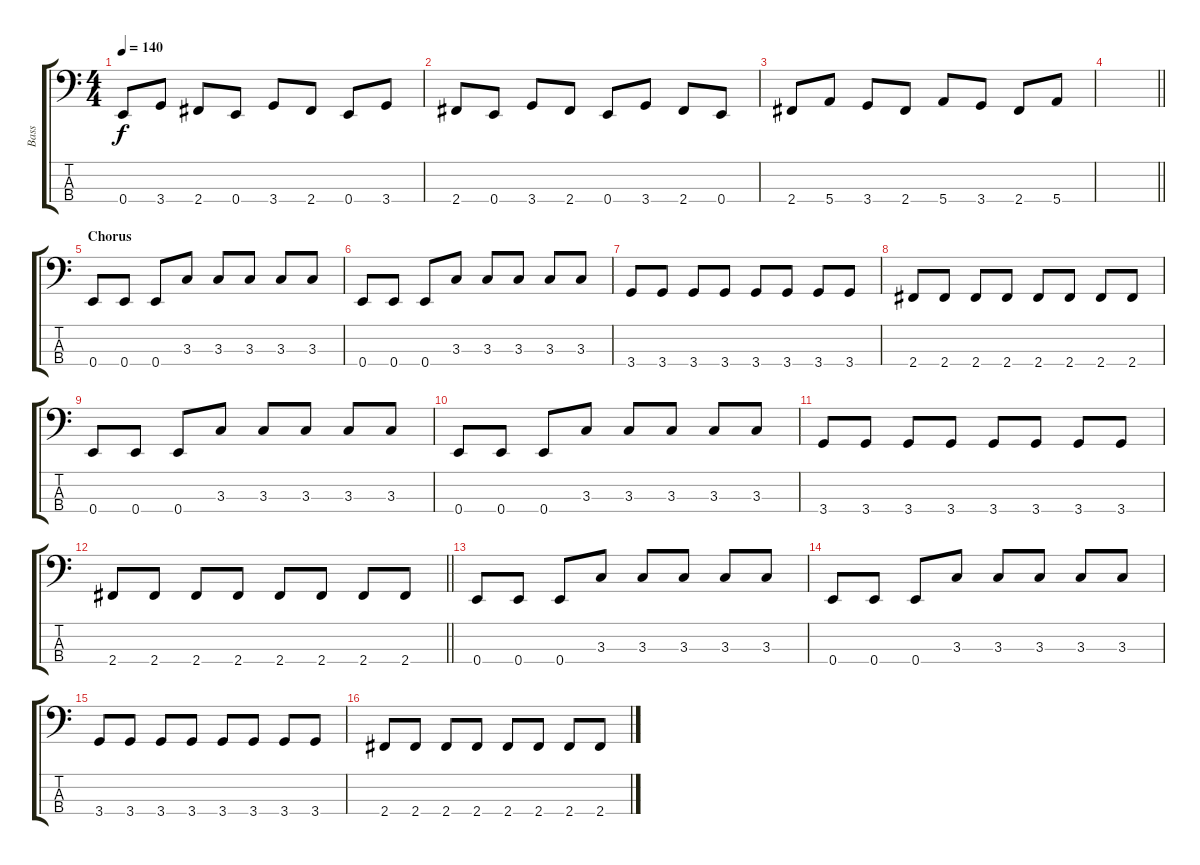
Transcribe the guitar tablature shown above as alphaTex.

\track ("Bass" "Bass") {instrument electricbassfinger}
\staff {score tabs}
\tuning (G2 D2 A1 E1) {hide}
\ts (4 4)
\tempo 140
\clef f4
\ks c
0.4.8{dy f} 3.4.8 2.4.8 0.4.8 3.4.8 2.4.8 0.4.8 3.4.8 |
2.4.8 0.4.8 3.4.8 2.4.8 0.4.8 3.4.8 2.4.8 0.4.8 |
2.4.8 5.4.8 3.4.8 2.4.8 5.4.8 3.4.8 2.4.8 5.4.8 |
\barLineRight lightlight
|
\section ("" "Chorus")
0.4.8 0.4.8 0.4.8 3.3.8 3.3.8 3.3.8 3.3.8 3.3.8 |
0.4.8 0.4.8 0.4.8 3.3.8 3.3.8 3.3.8 3.3.8 3.3.8 |
3.4.8 3.4.8 3.4.8 3.4.8 3.4.8 3.4.8 3.4.8 3.4.8 |
2.4.8 2.4.8 2.4.8 2.4.8 2.4.8 2.4.8 2.4.8 2.4.8 |
0.4.8 0.4.8 0.4.8 3.3.8 3.3.8 3.3.8 3.3.8 3.3.8 |
0.4.8 0.4.8 0.4.8 3.3.8 3.3.8 3.3.8 3.3.8 3.3.8 |
3.4.8 3.4.8 3.4.8 3.4.8 3.4.8 3.4.8 3.4.8 3.4.8 |
\barLineRight lightlight
2.4.8 2.4.8 2.4.8 2.4.8 2.4.8 2.4.8 2.4.8 2.4.8 |
0.4.8 0.4.8 0.4.8 3.3.8 3.3.8 3.3.8 3.3.8 3.3.8 |
0.4.8 0.4.8 0.4.8 3.3.8 3.3.8 3.3.8 3.3.8 3.3.8 |
3.4.8 3.4.8 3.4.8 3.4.8 3.4.8 3.4.8 3.4.8 3.4.8 |
2.4.8 2.4.8 2.4.8 2.4.8 2.4.8 2.4.8 2.4.8 2.4.8
